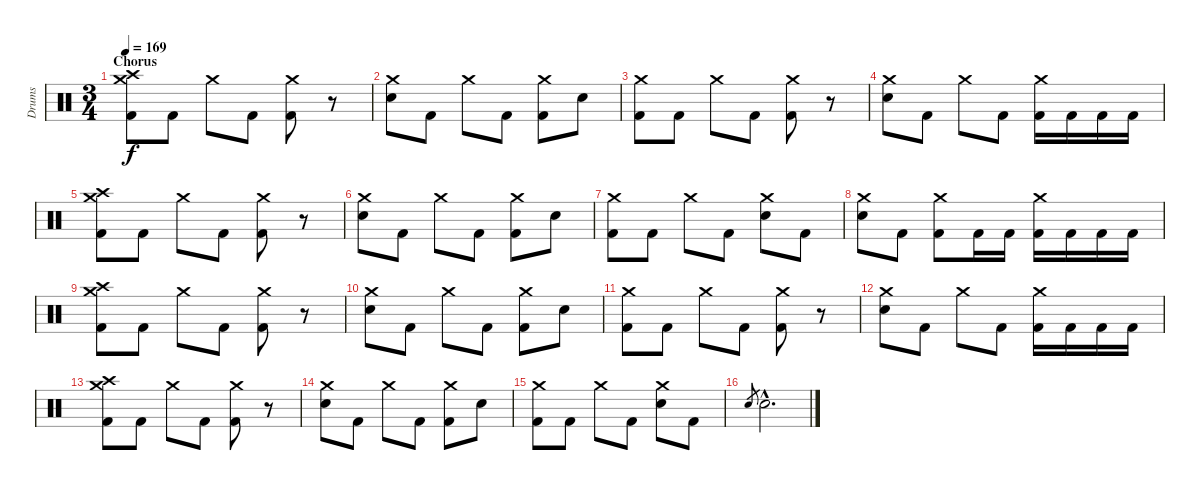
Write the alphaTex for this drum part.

\track ("Drums" "Drums") {instrument percussion}
\staff {score}
\articulation defaults
\ts (3 4)
\section ("" "Chorus")
\tempo 169
\clef neutral
\ks c
("Crash medium (hit)" "Crash high (hit)" "Kick (hit) 2").8{dy f} "Kick (hit) 2".8 "Crash medium (hit)".8 "Kick (hit) 2".8 ("Crash medium (hit)" "Kick (hit) 2").8 r.8 |
("Crash medium (hit)" "Electric Snare (hit)").8 "Kick (hit) 2".8 "Crash medium (hit)".8 "Kick (hit) 2".8 ("Crash medium (hit)" "Kick (hit) 2").8 "Electric Snare (hit)".8 |
("Crash medium (hit)" "Kick (hit) 2").8 "Kick (hit) 2".8 "Crash medium (hit)".8 "Kick (hit) 2".8 ("Crash medium (hit)" "Kick (hit) 2").8 r.8 |
("Crash medium (hit)" "Electric Snare (hit)").8 "Kick (hit) 2".8 "Crash medium (hit)".8 "Kick (hit) 2".8 ("Crash medium (hit)" "Kick (hit) 2").16 "Kick (hit) 2".16 "Kick (hit) 2".16 "Kick (hit) 2".16 |
("Crash medium (hit)" "Crash high (hit)" "Kick (hit) 2").8 "Kick (hit) 2".8 "Crash medium (hit)".8 "Kick (hit) 2".8 ("Crash medium (hit)" "Kick (hit) 2").8 r.8 |
("Crash medium (hit)" "Electric Snare (hit)").8 "Kick (hit) 2".8 "Crash medium (hit)".8 "Kick (hit) 2".8 ("Crash medium (hit)" "Kick (hit) 2").8 "Electric Snare (hit)".8 |
("Crash medium (hit)" "Kick (hit) 2").8 "Kick (hit) 2".8 "Crash medium (hit)".8 "Kick (hit) 2".8 ("Crash medium (hit)" "Electric Snare (hit)").8 "Kick (hit) 2".8 |
("Crash medium (hit)" "Electric Snare (hit)").8 "Kick (hit) 2".8 ("Crash medium (hit)" "Kick (hit) 2").8 "Kick (hit) 2".16 "Kick (hit) 2".16 ("Crash medium (hit)" "Kick (hit) 2").16 "Kick (hit) 2".16 "Kick (hit) 2".16 "Kick (hit) 2".16 |
("Crash medium (hit)" "Crash high (hit)" "Kick (hit) 2").8 "Kick (hit) 2".8 "Crash medium (hit)".8 "Kick (hit) 2".8 ("Crash medium (hit)" "Kick (hit) 2").8 r.8 |
("Crash medium (hit)" "Electric Snare (hit)").8 "Kick (hit) 2".8 "Crash medium (hit)".8 "Kick (hit) 2".8 ("Crash medium (hit)" "Kick (hit) 2").8 "Electric Snare (hit)".8 |
("Crash medium (hit)" "Kick (hit) 2").8 "Kick (hit) 2".8 "Crash medium (hit)".8 "Kick (hit) 2".8 ("Crash medium (hit)" "Kick (hit) 2").8 r.8 |
("Crash medium (hit)" "Electric Snare (hit)").8 "Kick (hit) 2".8 "Crash medium (hit)".8 "Kick (hit) 2".8 ("Crash medium (hit)" "Kick (hit) 2").16 "Kick (hit) 2".16 "Kick (hit) 2".16 "Kick (hit) 2".16 |
("Crash medium (hit)" "Crash high (hit)" "Kick (hit) 2").8 "Kick (hit) 2".8 "Crash medium (hit)".8 "Kick (hit) 2".8 ("Crash medium (hit)" "Kick (hit) 2").8 r.8 |
("Crash medium (hit)" "Electric Snare (hit)").8 "Kick (hit) 2".8 "Crash medium (hit)".8 "Kick (hit) 2".8 ("Crash medium (hit)" "Kick (hit) 2").8 "Electric Snare (hit)".8 |
("Crash medium (hit)" "Kick (hit) 2").8 "Kick (hit) 2".8 "Crash medium (hit)".8 "Kick (hit) 2".8 ("Crash medium (hit)" "Electric Snare (hit)").8 "Kick (hit) 2".8 |
"Electric Snare (hit)".8{gr} "Electric Snare (hit)"{hac}.2{d}
